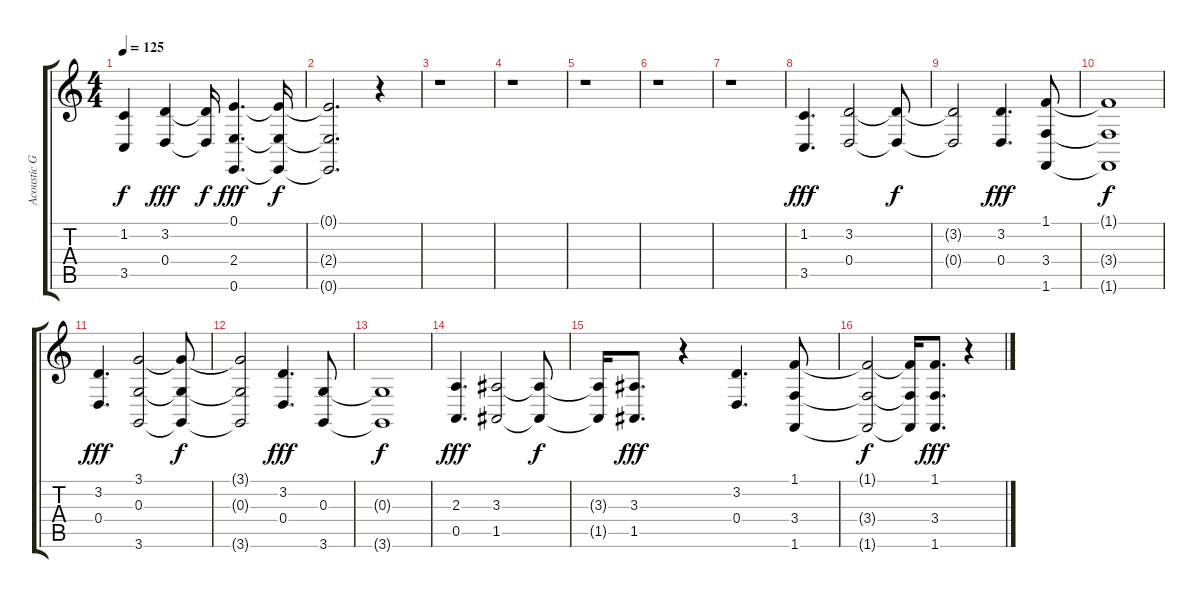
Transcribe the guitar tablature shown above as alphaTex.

\track ("Acoustic Grand Piano" "Acoustic G") {instrument acousticgrandpiano}
\staff {score tabs}
\tuning (E4 B3 G3 D3 A2 E2) {hide}
\ts (4 4)
\tempo 125
\clef g2
\ks c
(1.2{t} 3.5{t}).4{dy f} (3.2 0.4).4{dy fff} (3.2{t} 0.4{t}).16{dy f} (0.1 2.4 0.6).4{d dy fff} (0.1{t} 2.4{t} 0.6{t}).16{dy f} |
(0.1{t} 2.4{t} 0.6{t}).2{d} r.4 |
r.1 |
r.1 |
r.1 |
r.1 |
r.1 |
(1.2 3.5).4{d dy fff} (3.2 0.4).2 (3.2{t} 0.4{t}).8{dy f} |
(3.2{t} 0.4{t}).2 (3.2 0.4).4{d dy fff} (1.1 3.4 1.6).8 |
(1.1{t} 3.4{t} 1.6{t}).1{dy f} |
(3.2 0.4).4{d dy fff} (3.1 0.3 3.6).2 (3.1{t} 0.3{t} 3.6{t}).8{dy f} |
(3.1{t} 0.3{t} 3.6{t}).2 (3.2 0.4).4{d dy fff} (0.3 3.6).8 |
(0.3{t} 3.6{t}).1{dy f} |
(2.3 0.5).4{d dy fff} (3.3 1.5).2 (3.3{t} 1.5{t}).8{dy f} |
(3.3{t} 1.5{t}).16 (3.3 1.5).8{d dy fff} r.4 (3.2 0.4).4{d} (1.1 3.4 1.6).8 |
(1.1{t} 3.4{t} 1.6{t}).2{dy f} (1.1{t} 3.4{t} 1.6{t}).16 (1.1 3.4 1.6).8{d dy fff} r.4
